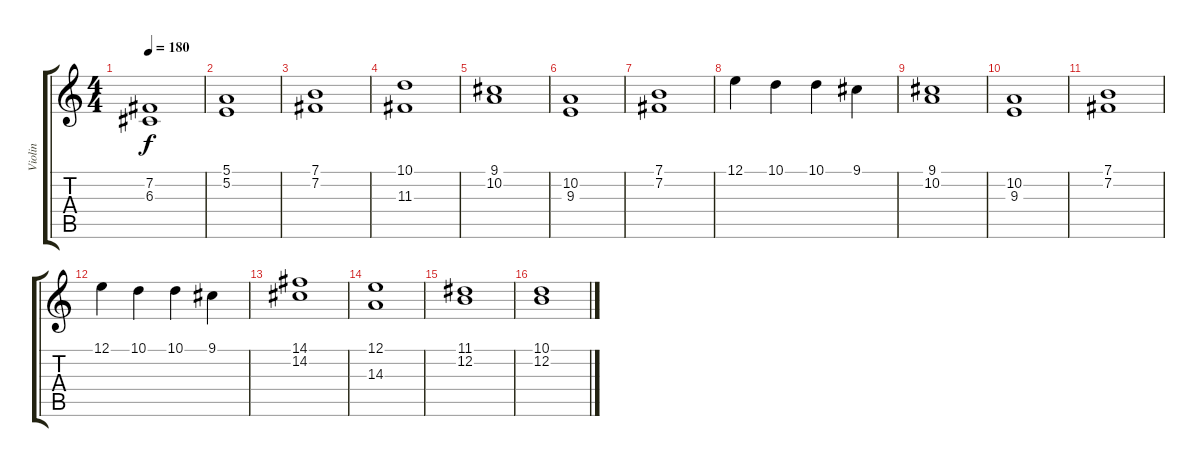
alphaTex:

\track ("Violin" "Violin") {instrument violin}
\staff {score tabs}
\tuning (E4 B3 G3 D3 A2 E2) {hide}
\ts (4 4)
\tempo 180
\clef g2
\ks c
(7.2 6.3).1{dy f} |
(5.1 5.2).1 |
(7.1 7.2).1 |
(10.1 11.3).1 |
(9.1 10.2).1 |
(10.2 9.3).1 |
(7.1 7.2).1 |
12.1.4 10.1.4 10.1.4 9.1.4 |
(9.1 10.2).1 |
(10.2 9.3).1 |
(7.1 7.2).1 |
12.1.4 10.1.4 10.1.4 9.1.4 |
(14.1 14.2).1 |
(12.1 14.3).1 |
(11.1 12.2).1 |
(10.1 12.2).1
